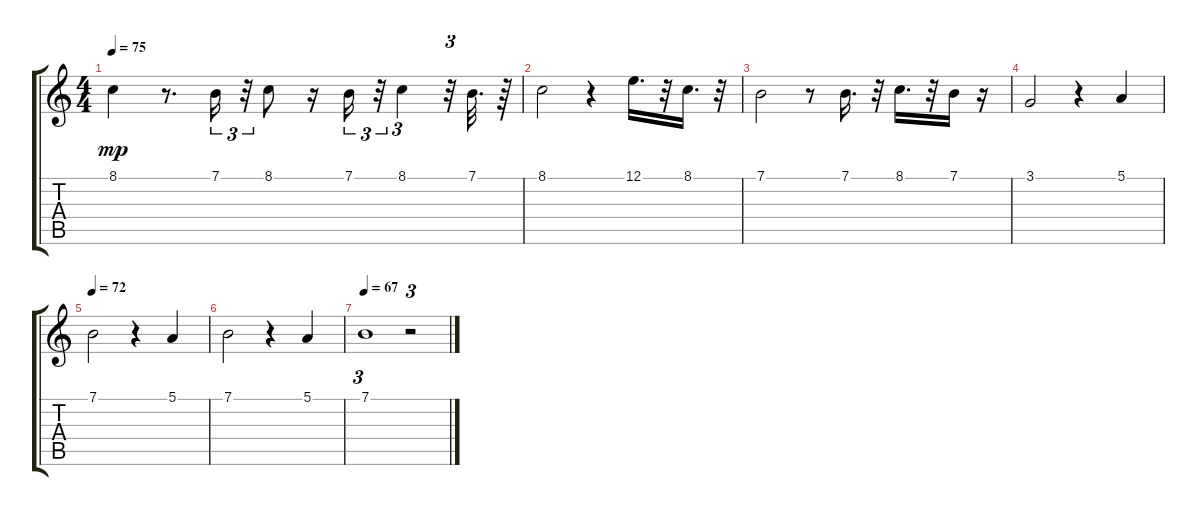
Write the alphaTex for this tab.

\track "" {instrument panflute}
\staff {score tabs}
\tuning (E4 B3 G3 D3 A2 E2) {hide}
\ts (4 4)
\tempo 75
\clef g2
\ks c
8.1.4{dy mp} r.8{d} 7.1.16{tu (3 2)} r.32{tu (3 2)} 8.1.8 r.16 7.1.16{tu (3 2)} r.32{tu (3 2)} 8.1.4{tu (3 2)} r.32{tu (3 2)} 7.1.32{d} r.64 |
8.1.2 r.4 12.1.16{d} r.32 8.1.16{d} r.32 |
7.1.2 r.8 7.1.16{d} r.32 8.1.16{d} r.32 7.1.16 r.16 |
3.1.2 r.4 5.1.4 |
\tempo 72
7.1.2 r.4 5.1.4 |
7.1.2 r.4 5.1.4 |
\tempo 67
7.1.1{tu (3 2)} r.2{tu (3 2)}
